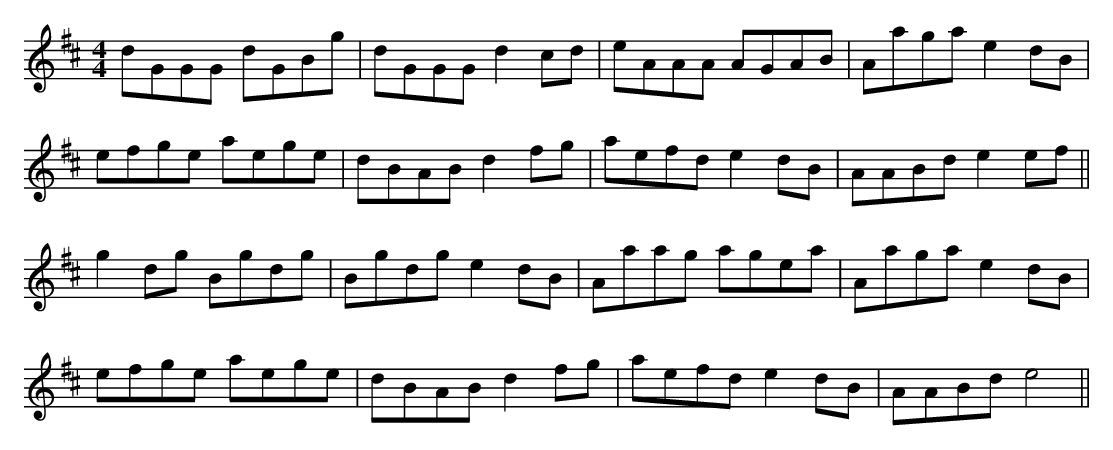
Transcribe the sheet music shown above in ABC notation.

X:1
M:4/4
K:Bmin
dGGG dGBg|dGGG d2cd|eAAA AGAB|Aaga e2dB|
efge aege|dBAB d2fg|aefd e2dB|AABd e2ef||
g2dg Bgdg|Bgdg e2dB|Aaag agea|Aaga e2dB|
efge aege|dBAB d2fg|aefd e2dB|AABd e4||
